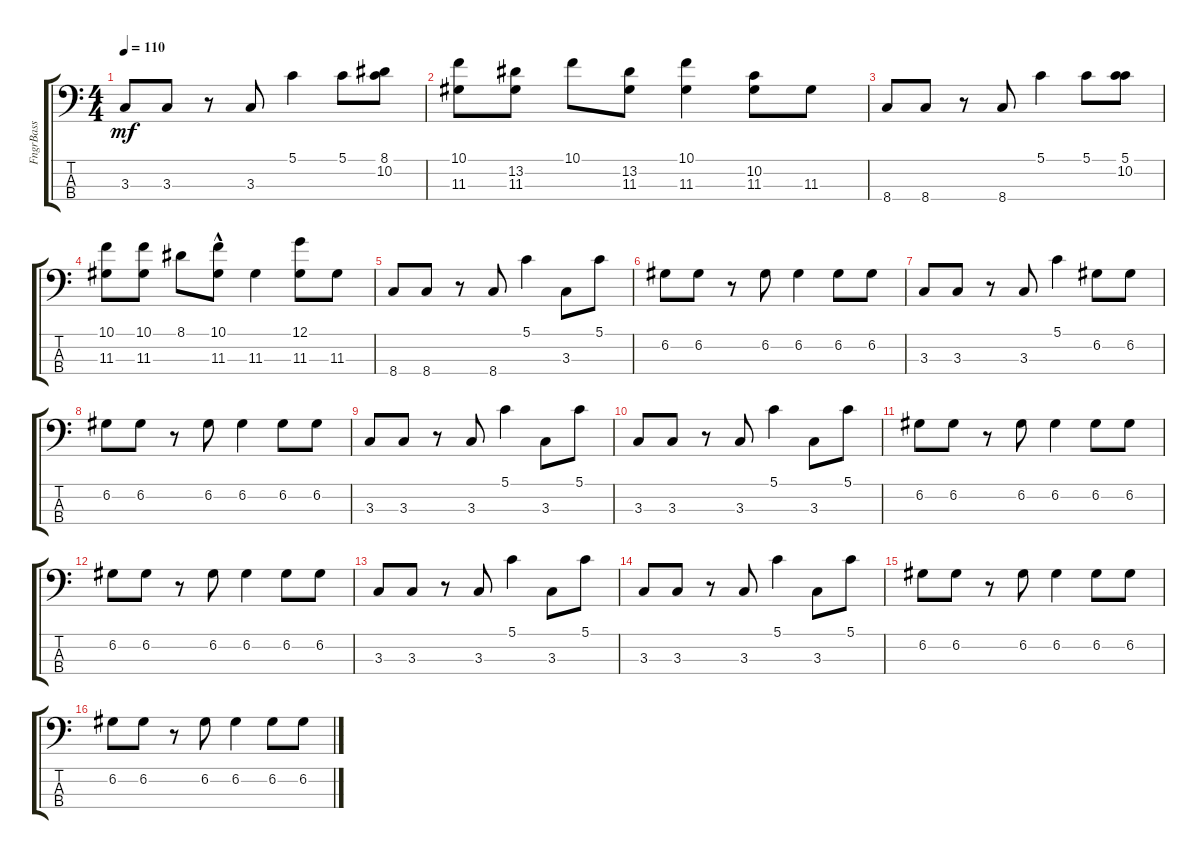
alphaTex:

\track ("FngrBass" "FngrBass") {instrument synthbass2}
\staff {score tabs}
\tuning (G2 D2 A1 E1) {hide}
\ts (4 4)
\tempo 110
\clef f4
\ks c
3.3.8{dy mf} 3.3.8 r.8 3.3.8 5.1.4 5.1.8 (8.1 10.2).8 |
(10.1 11.3).8 (13.2 11.3).8 10.1.8 (13.2 11.3).8 (10.1 11.3).4 (10.2 11.3).8 11.3.8 |
8.4.8 8.4.8 r.8 8.4.8 5.1.4 5.1.8 (5.1 10.2).8 |
(10.1 11.3).8 (10.1 11.3).8 8.1.8 (10.1{hac} 11.3).8 11.3.4 (12.1 11.3).8 11.3.8 |
8.4.8 8.4.8 r.8 8.4.8 5.1.4 3.3.8 5.1.8 |
6.2.8 6.2.8 r.8 6.2.8 6.2.4 6.2.8 6.2.8 |
3.3.8 3.3.8 r.8 3.3.8 5.1.4 6.2.8 6.2.8 |
6.2.8 6.2.8 r.8 6.2.8 6.2.4 6.2.8 6.2.8 |
3.3.8 3.3.8 r.8 3.3.8 5.1.4 3.3.8 5.1.8 |
3.3.8 3.3.8 r.8 3.3.8 5.1.4 3.3.8 5.1.8 |
6.2.8 6.2.8 r.8 6.2.8 6.2.4 6.2.8 6.2.8 |
6.2.8 6.2.8 r.8 6.2.8 6.2.4 6.2.8 6.2.8 |
3.3.8 3.3.8 r.8 3.3.8 5.1.4 3.3.8 5.1.8 |
3.3.8 3.3.8 r.8 3.3.8 5.1.4 3.3.8 5.1.8 |
6.2.8 6.2.8 r.8 6.2.8 6.2.4 6.2.8 6.2.8 |
6.2.8 6.2.8 r.8 6.2.8 6.2.4 6.2.8 6.2.8
